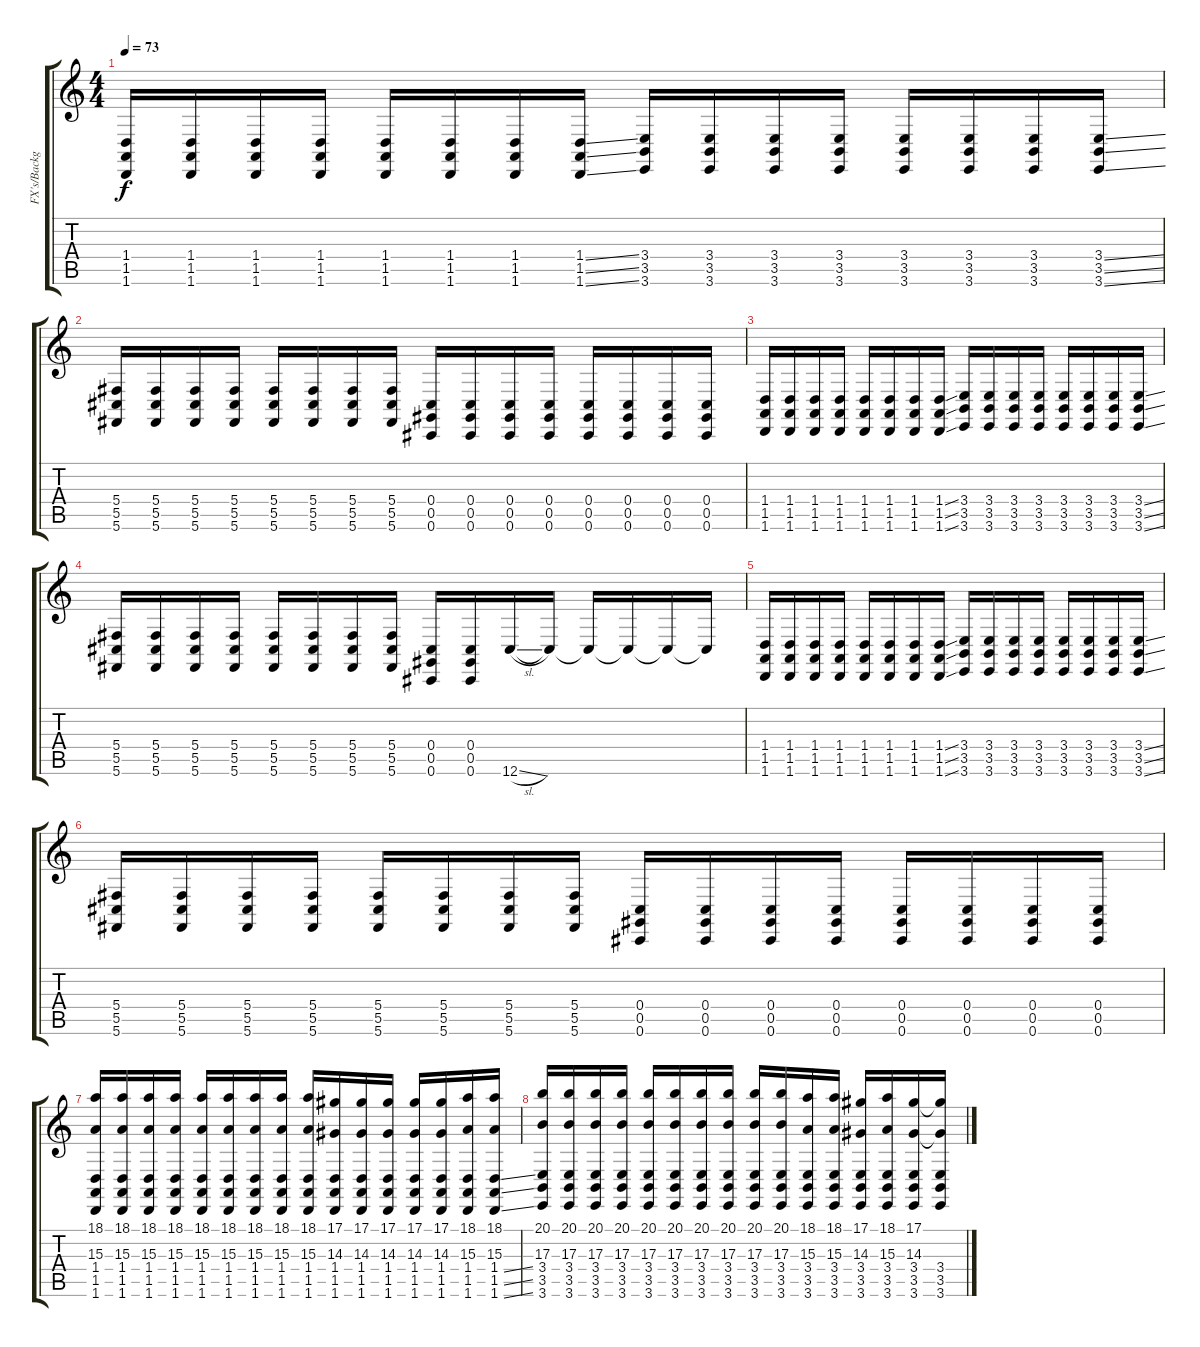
\track ("FX's/Background Guitar" "FX's/Backg") {instrument fx4atmosphere}
\staff {score tabs}
\tuning (Eb4 Bb3 Gb3 Db3 Ab2 Db2) {hide}
\ts (4 4)
\tempo 73
\clef g2
\ks c
(1.4 1.5 1.6).16{dy f} (1.4 1.5 1.6).16 (1.4 1.5 1.6).16 (1.4 1.5 1.6).16 (1.4 1.5 1.6).16 (1.4 1.5 1.6).16 (1.4 1.5 1.6).16 (1.4{ss} 1.5{ss} 1.6{ss}).16 (3.4 3.5 3.6).16 (3.4 3.5 3.6).16 (3.4 3.5 3.6).16 (3.4 3.5 3.6).16 (3.4 3.5 3.6).16 (3.4 3.5 3.6).16 (3.4 3.5 3.6).16 (3.4{ss} 3.5{ss} 3.6{ss}).16 |
(5.4 5.5 5.6).16 (5.4 5.5 5.6).16 (5.4 5.5 5.6).16 (5.4 5.5 5.6).16 (5.4 5.5 5.6).16 (5.4 5.5 5.6).16 (5.4 5.5 5.6).16 (5.4 5.5 5.6).16 (0.4 0.5 0.6).16 (0.4 0.5 0.6).16 (0.4 0.5 0.6).16 (0.4 0.5 0.6).16 (0.4 0.5 0.6).16 (0.4 0.5 0.6).16 (0.4 0.5 0.6).16 (0.4 0.5 0.6).16 |
(1.4 1.5 1.6).16 (1.4 1.5 1.6).16 (1.4 1.5 1.6).16 (1.4 1.5 1.6).16 (1.4 1.5 1.6).16 (1.4 1.5 1.6).16 (1.4 1.5 1.6).16 (1.4{ss} 1.5{ss} 1.6{ss}).16 (3.4 3.5 3.6).16 (3.4 3.5 3.6).16 (3.4 3.5 3.6).16 (3.4 3.5 3.6).16 (3.4 3.5 3.6).16 (3.4 3.5 3.6).16 (3.4 3.5 3.6).16 (3.4{ss} 3.5{ss} 3.6{ss}).16 |
(5.4 5.5 5.6).16 (5.4 5.5 5.6).16 (5.4 5.5 5.6).16 (5.4 5.5 5.6).16 (5.4 5.5 5.6).16 (5.4 5.5 5.6).16 (5.4 5.5 5.6).16 (5.4 5.5 5.6).16 (0.4 0.5 0.6).16 (0.4 0.5 0.6).16 12.6{sl}.16{balance 5} 12.6{t}.16 12.6{t}.16 12.6{t}.16{balance 11} 12.6{t}.16 12.6{t}.16 |
(1.4 1.5 1.6).16{balance 7 instrument distortionguitar} (1.4 1.5 1.6).16 (1.4 1.5 1.6).16 (1.4 1.5 1.6).16 (1.4 1.5 1.6).16 (1.4 1.5 1.6).16 (1.4 1.5 1.6).16 (1.4{ss} 1.5{ss} 1.6{ss}).16 (3.4 3.5 3.6).16 (3.4 3.5 3.6).16 (3.4 3.5 3.6).16 (3.4 3.5 3.6).16 (3.4 3.5 3.6).16 (3.4 3.5 3.6).16 (3.4 3.5 3.6).16 (3.4{ss} 3.5{ss} 3.6{ss}).16 |
(5.4 5.5 5.6).16 (5.4 5.5 5.6).16 (5.4 5.5 5.6).16 (5.4 5.5 5.6).16 (5.4 5.5 5.6).16 (5.4 5.5 5.6).16 (5.4 5.5 5.6).16 (5.4 5.5 5.6).16 (0.4 0.5 0.6).16 (0.4 0.5 0.6).16 (0.4 0.5 0.6).16 (0.4 0.5 0.6).16 (0.4 0.5 0.6).16 (0.4 0.5 0.6).16 (0.4 0.5 0.6).16 (0.4 0.5 0.6).16 |
(18.1 15.3 1.4 1.5 1.6).16 (18.1 15.3 1.4 1.5 1.6).16 (18.1 15.3 1.4 1.5 1.6).16 (18.1 15.3 1.4 1.5 1.6).16 (18.1 15.3 1.4 1.5 1.6).16 (18.1 15.3 1.4 1.5 1.6).16 (18.1 15.3 1.4 1.5 1.6).16 (18.1 15.3 1.4 1.5 1.6).16 (18.1 15.3 1.4 1.5 1.6).16 (17.1 14.3 1.4 1.5 1.6).16 (17.1 14.3 1.4 1.5 1.6).16 (17.1 14.3 1.4 1.5 1.6).16 (17.1 14.3 1.4 1.5 1.6).16 (17.1 14.3 1.4 1.5 1.6).16 (18.1 15.3 1.4 1.5 1.6).16 (18.1 15.3 1.4{ss} 1.5{ss} 1.6{ss}).16 |
(20.1 17.3 3.4 3.5 3.6).16 (20.1 17.3 3.4 3.5 3.6).16 (20.1 17.3 3.4 3.5 3.6).16 (20.1 17.3 3.4 3.5 3.6).16 (20.1 17.3 3.4 3.5 3.6).16 (20.1 17.3 3.4 3.5 3.6).16 (20.1 17.3 3.4 3.5 3.6).16 (20.1 17.3 3.4 3.5 3.6).16 (20.1 17.3 3.4 3.5 3.6).16 (20.1 17.3 3.4 3.5 3.6).16 (18.1 15.3 3.4 3.5 3.6).16 (18.1 15.3 3.4 3.5 3.6).16 (17.1 14.3 3.4 3.5 3.6).16 (18.1 15.3 3.4 3.5 3.6).16 (17.1 14.3 3.4 3.5 3.6).16 (17.1{t} 14.3{t} 3.4 3.5 3.6).16
